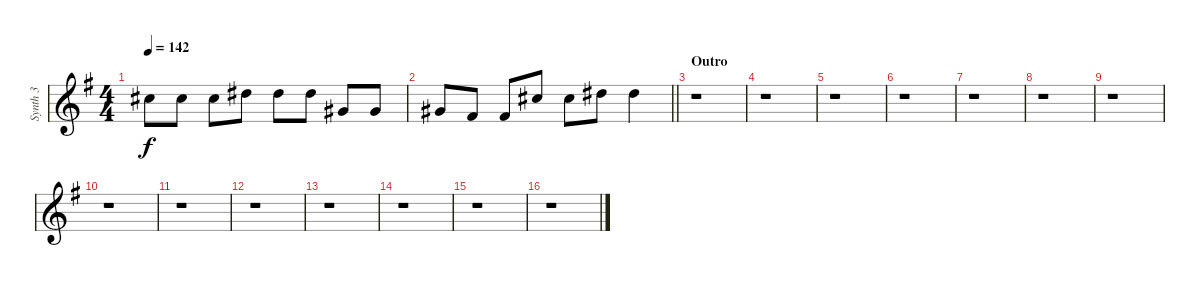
\track ("Synth 3" "Synth 3") {instrument pad3polysynth}
\staff {score}
\tuning (Eb4 Bb3 Gb3 Db3 Ab2 Eb2) {hide}
\ts (4 4)
\tempo 142
\clef g2
\ks g
15.2.8{dy f} 15.2.8 15.2.8 12.1.8 12.1.8 12.1.8 14.3.8 14.3.8 |
\barLineRight lightlight
14.3.8 12.3.8 12.3.8 15.2.8 15.2.8 12.1.8 12.1.4 |
\section ("" "Outro")
r.1 |
r.1 |
r.1 |
r.1 |
r.1 |
r.1 |
r.1 |
r.1 |
r.1 |
r.1 |
r.1 |
r.1 |
r.1 |
r.1
